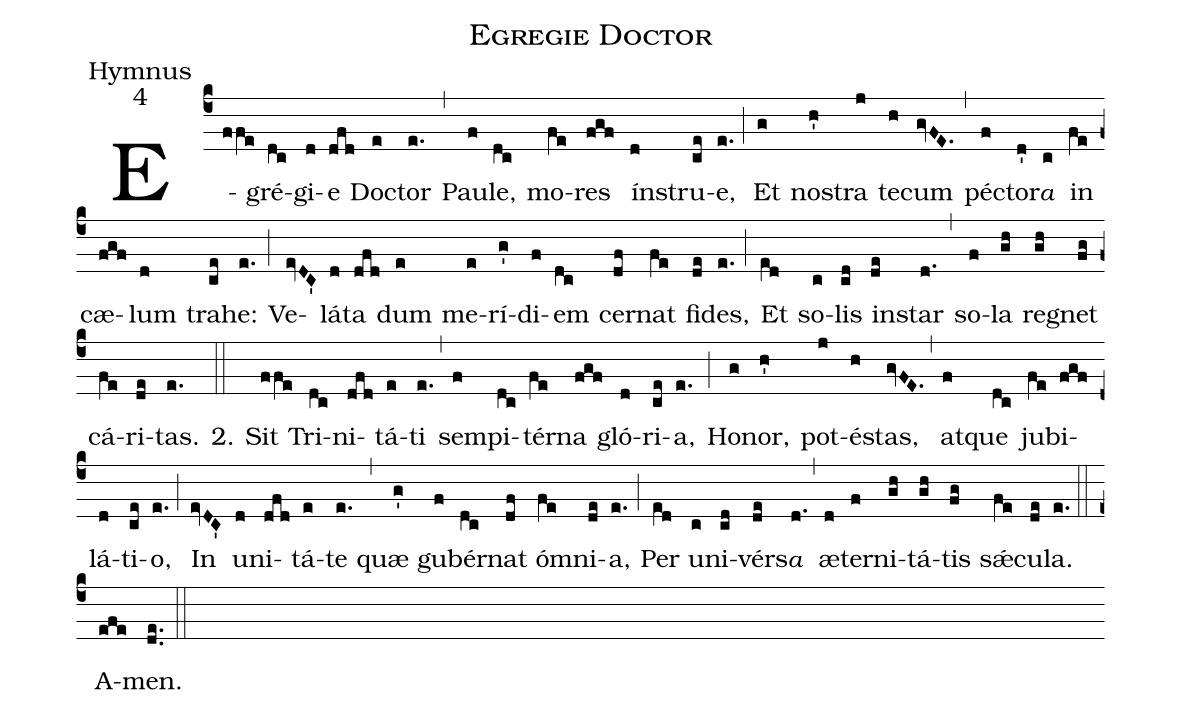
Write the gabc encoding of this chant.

name:Egregie Doctor;
office-part:Hymnus;
mode:4;
%%
(c4) E(ffe)gré(dc)gi(d)e(dfd) Do(e)ctor(e.) (,) Pau(f)le,(dc) mo(fe)res(fgf) ín(d)stru(ce)e,(e.) (;) Et(g) no(h')stra(j) te(h)cum(gvFE.) (,) pé(f)cto(d')r{<e>a</e>}(c) in(fe) cæ(fgf)lum(d) tra(ce)he:(e.) (;) Ve(evDC')lá(d)ta(dfd) dum(e) me(e)rí(g')di(f)em(dc) cer(df)nat(fe) fi(de)des,(e.) (;) Et(e[ll:1]d) so(c)lis(cd) in(de)star(d.) (,) so(f)la(gh) re(gh)gnet(fg) cá(fe)ri(de)tas.(e.) (::)
2. Sit(ffe) Tri(dc)ni(dfd)tá(e)ti(e.) (,) sem(f)pi(dc)tér(fe)na(fgf) gló(d)ri(ce)a,(e.) (;) Ho(g)nor,(h') pot(j)é(h)stas,(gvFE.) (,) at(f)que(dc) ju(fe)bi(fgf)lá(d)ti(ce)o,(e.) (;) In(evDC') u(d)ni(dfd)tá(e)te(e.) (,) quæ(g') gu(f)bér(dc)nat(df) ó(fe)mni(de)a,(e.) (;) Per(e[ll:1]d) u(c)ni(cd)vér(de)s{<e>a</e>}(d.) (,) æ(d)ter(f)ni(gh)tá(gh)tis(fg) sǽ(fe)cu(de)la.(e.) (::)
A(efe)men.(de..) (::)
